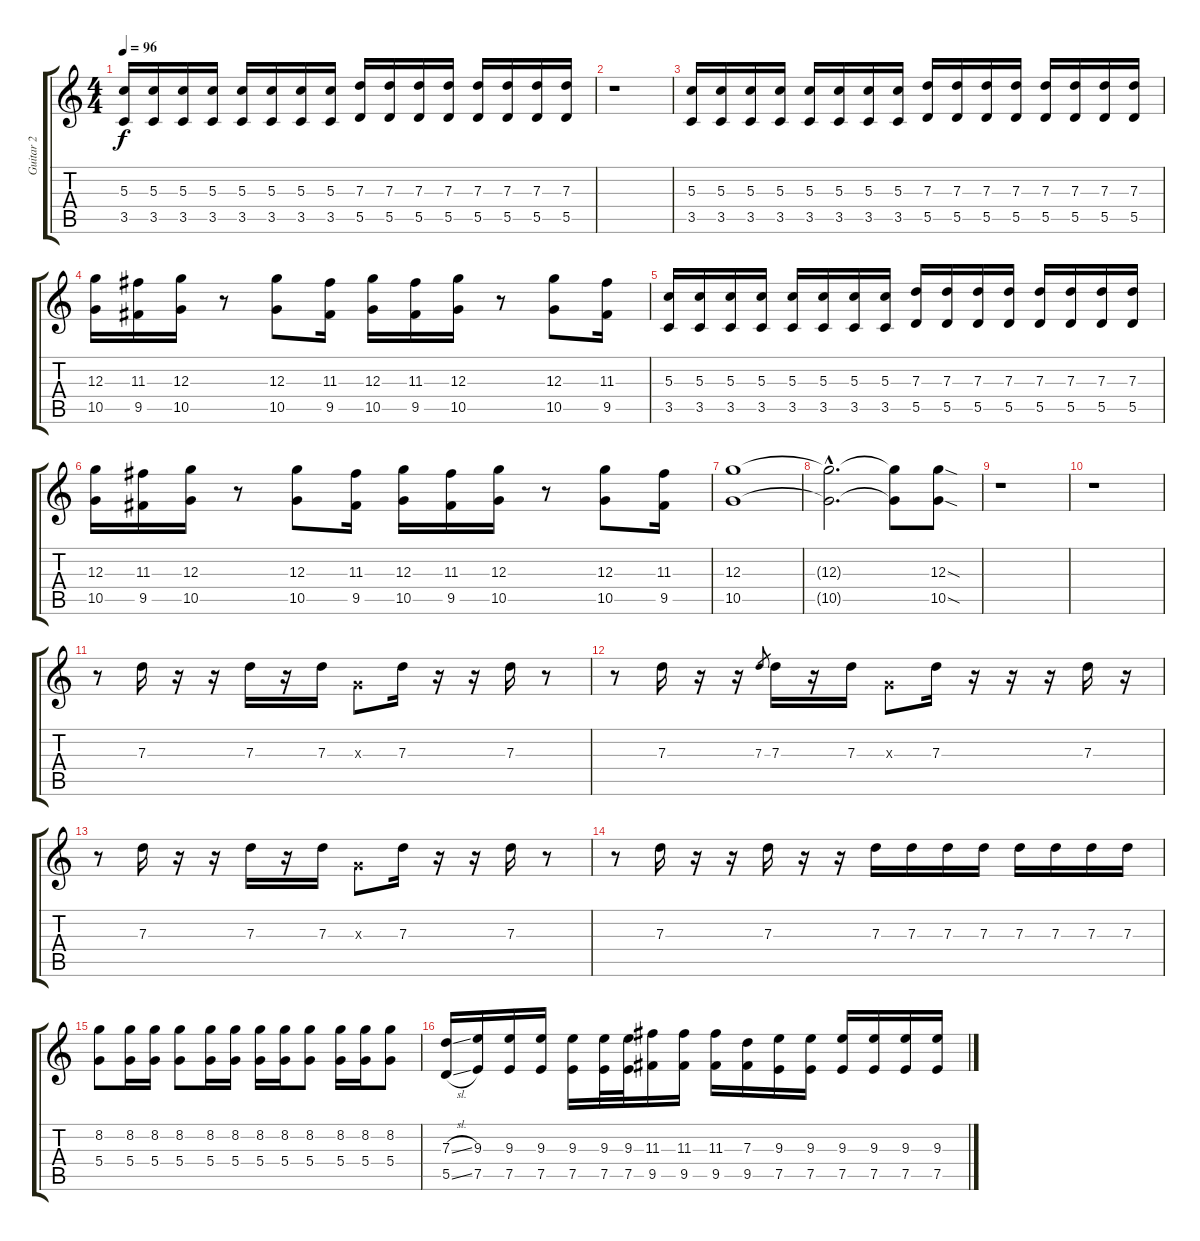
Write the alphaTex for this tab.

\track ("Guitar 2" "Guitar 2") {instrument overdrivenguitar}
\staff {score tabs}
\tuning (E4 B3 G3 D3 A2 E2) {hide}
\ts (4 4)
\tempo 96
\clef g2
\ks c
(5.3 3.5).16{dy f} (5.3 3.5).16 (5.3 3.5).16 (5.3 3.5).16 (5.3 3.5).16 (5.3 3.5).16 (5.3 3.5).16 (5.3 3.5).16 (7.3 5.5).16 (7.3 5.5).16 (7.3 5.5).16 (7.3 5.5).16 (7.3 5.5).16 (7.3 5.5).16 (7.3 5.5).16 (7.3 5.5).16 |
r.1 |
(5.3 3.5).16 (5.3 3.5).16 (5.3 3.5).16 (5.3 3.5).16 (5.3 3.5).16 (5.3 3.5).16 (5.3 3.5).16 (5.3 3.5).16 (7.3 5.5).16 (7.3 5.5).16 (7.3 5.5).16 (7.3 5.5).16 (7.3 5.5).16 (7.3 5.5).16 (7.3 5.5).16 (7.3 5.5).16 |
(12.3 10.5).16 (11.3 9.5).16 (12.3 10.5).16 r.8 (12.3 10.5).8 (11.3 9.5).16 (12.3 10.5).16 (11.3 9.5).16 (12.3 10.5).16 r.8 (12.3 10.5).8 (11.3 9.5).16 |
(5.3 3.5).16 (5.3 3.5).16 (5.3 3.5).16 (5.3 3.5).16 (5.3 3.5).16 (5.3 3.5).16 (5.3 3.5).16 (5.3 3.5).16 (7.3 5.5).16 (7.3 5.5).16 (7.3 5.5).16 (7.3 5.5).16 (7.3 5.5).16 (7.3 5.5).16 (7.3 5.5).16 (7.3 5.5).16 |
(12.3 10.5).16 (11.3 9.5).16 (12.3 10.5).16 r.8 (12.3 10.5).8 (11.3 9.5).16 (12.3 10.5).16 (11.3 9.5).16 (12.3 10.5).16 r.8 (12.3 10.5).8 (11.3 9.5).16 |
(12.3 10.5).1 |
(12.3{hac t} 10.5{hac t}).2{d} (12.3{t} 10.5{t}).8 (12.3{sod} 10.5{sod}).8 |
r.1 |
r.1 |
r.8 7.3.16 r.16 r.16 7.3.16 r.16 7.3.16 0.3{x}.8 7.3.16 r.16 r.16 7.3.16 r.8 |
r.8 7.3.16 r.16 r.16 7.3.8{gr} 7.3.16 r.16 7.3.16 0.3{x}.8 7.3.16 r.16 r.16 r.16 7.3.16 r.16 |
r.8 7.3.16 r.16 r.16 7.3.16 r.16 7.3.16 0.3{x}.8 7.3.16 r.16 r.16 7.3.16 r.8 |
r.8 7.3.16 r.16 r.16 7.3.16 r.16 r.16 7.3.16 7.3.16 7.3.16 7.3.16 7.3.16 7.3.16 7.3.16 7.3.16 |
(8.2 5.4).8{volume 10} (8.2 5.4).16 (8.2 5.4).16 (8.2 5.4).8 (8.2 5.4).16 (8.2 5.4).16 (8.2 5.4).16 (8.2 5.4).16 (8.2 5.4).8 (8.2 5.4).16 (8.2 5.4).16 (8.2 5.4).8 |
(7.3{sl} 5.5{sl}).16 (9.3 7.5).16 (9.3 7.5).16 (9.3 7.5).16 (9.3 7.5).16 (9.3 7.5).32 (9.3 7.5).32 (11.3 9.5).16 (11.3 9.5).16 (11.3 9.5).16 (7.3 9.5).16 (9.3 7.5).16 (9.3 7.5).16 (9.3 7.5).16 (9.3 7.5).16 (9.3 7.5).16 (9.3 7.5).16
